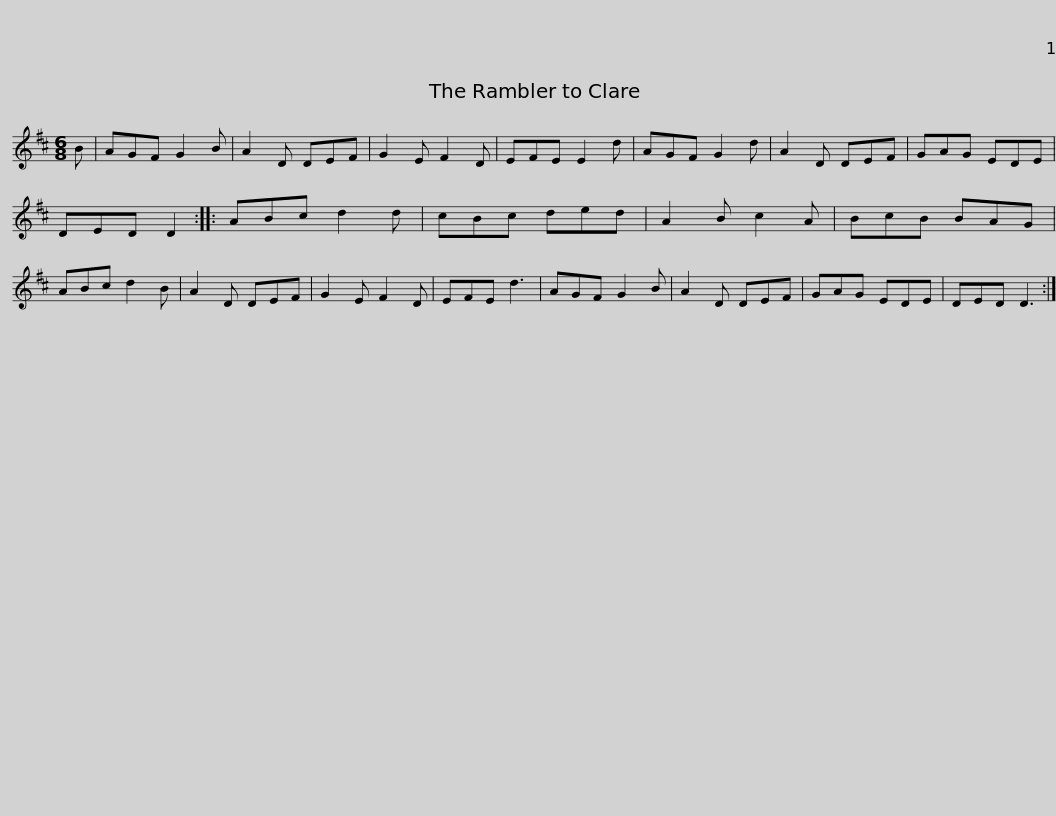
X:1
L:1/8
M:6/8
I:linebreak $
K:D
V:1 treble
V:1
 B | AGF G2 B | A2 D DEF | G2 E F2 D | EFE E2 d | %5
 AGF G2 d | A2 D DEF | GAG EDE | DED D2 ::$ ABc d2 d | %10
 cBc ded | A2 B c2 A | BcB BAG | ABc d2 B | A2 D DEF | %15
 G2 E F2 D | EFE d3 |$ AGF G2 B | A2 D DEF | GAG EDE | %20
 DED D3 :| %21
